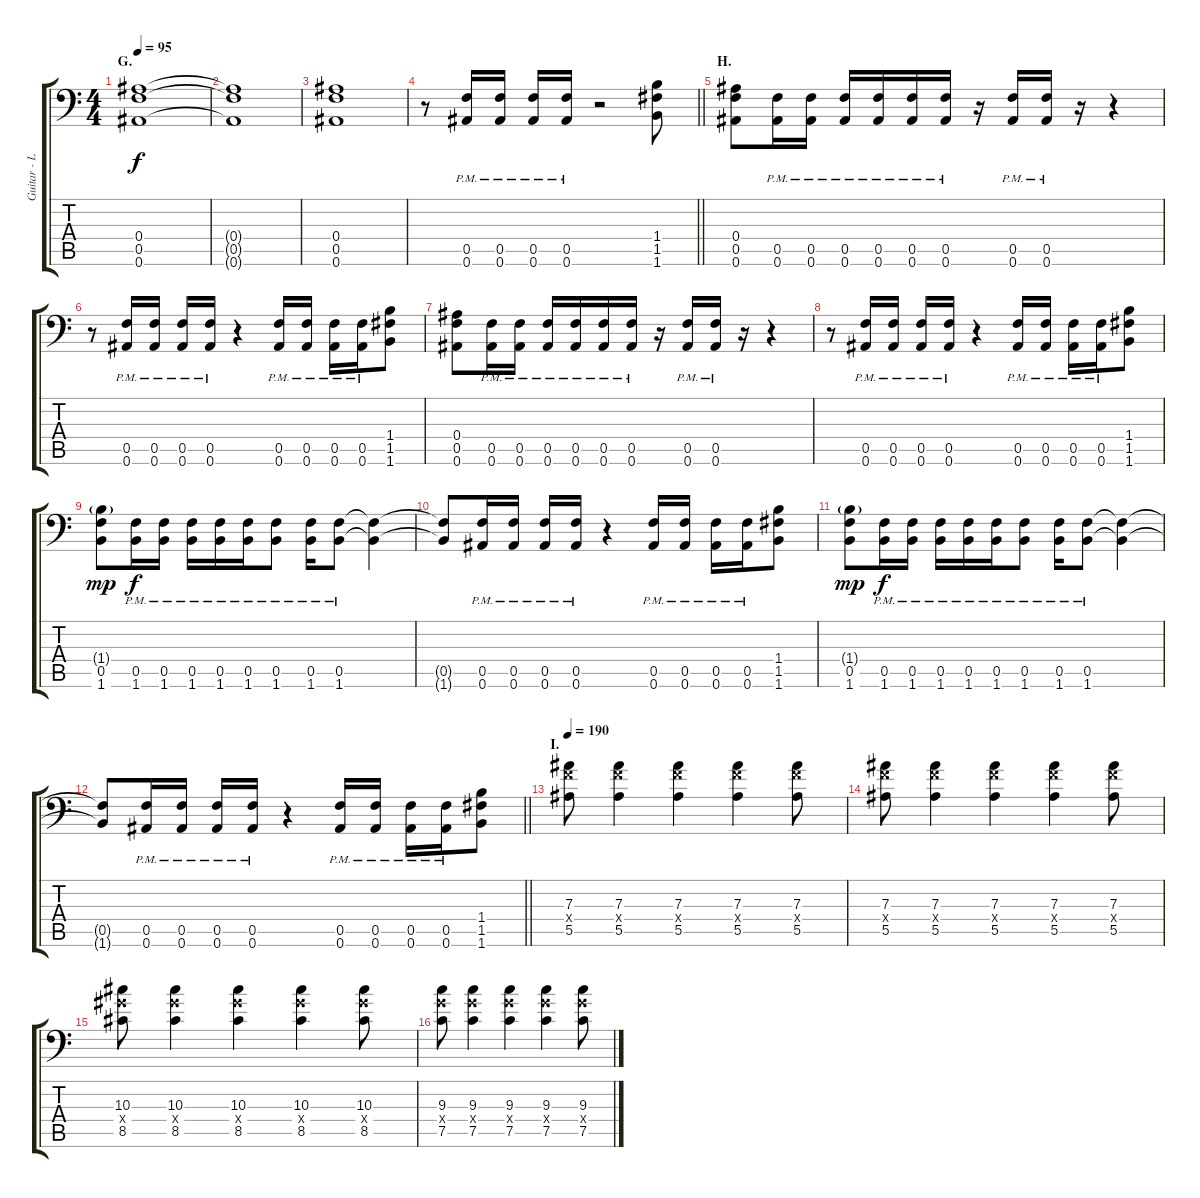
\track ("Guitar - Left" "Guitar - L") {instrument distortionguitar}
\staff {score tabs}
\tuning (C4 G3 Eb3 Bb2 F2 Bb1) {hide}
\ts (4 4)
\section ("" "G.")
\tempo 95
\clef f4
\ks c
(0.4 0.5 0.6).1{dy f} |
(0.4{t} 0.5{t} 0.6{t}).1 |
(0.4 0.5 0.6).1 |
\barLineRight lightlight
r.8 (0.5{pm} 0.6{pm}).16 (0.5{pm} 0.6{pm}).16 (0.5{pm} 0.6{pm}).16 (0.5{pm} 0.6{pm}).16 r.2 (1.4 1.5 1.6).8 |
\section ("" "H.")
(0.4 0.5 0.6).8 (0.5{pm} 0.6{pm}).16 (0.5{pm} 0.6{pm}).16 (0.5{pm} 0.6{pm}).16 (0.5{pm} 0.6{pm}).16 (0.5{pm} 0.6{pm}).16 (0.5{pm} 0.6{pm}).16 r.16 (0.5{pm} 0.6{pm}).16 (0.5{pm} 0.6{pm}).16 r.16 r.4 |
r.8 (0.5{pm} 0.6{pm}).16 (0.5{pm} 0.6{pm}).16 (0.5{pm} 0.6{pm}).16 (0.5{pm} 0.6{pm}).16 r.4 (0.5{pm} 0.6{pm}).16 (0.5{pm} 0.6{pm}).16 (0.5{pm} 0.6{pm}).16 (0.5{pm} 0.6{pm}).16 (1.4 1.5 1.6).8 |
(0.4 0.5 0.6).8 (0.5{pm} 0.6{pm}).16 (0.5{pm} 0.6{pm}).16 (0.5{pm} 0.6{pm}).16 (0.5{pm} 0.6{pm}).16 (0.5{pm} 0.6{pm}).16 (0.5{pm} 0.6{pm}).16 r.16 (0.5{pm} 0.6{pm}).16 (0.5{pm} 0.6{pm}).16 r.16 r.4 |
r.8 (0.5{pm} 0.6{pm}).16 (0.5{pm} 0.6{pm}).16 (0.5{pm} 0.6{pm}).16 (0.5{pm} 0.6{pm}).16 r.4 (0.5{pm} 0.6{pm}).16 (0.5{pm} 0.6{pm}).16 (0.5{pm} 0.6{pm}).16 (0.5{pm} 0.6{pm}).16 (1.4 1.5 1.6).8 |
(1.4{g} 0.5 1.6).8{dy mp} (0.5{pm} 1.6{pm}).16{dy f} (0.5{pm} 1.6{pm}).16 (0.5{pm} 1.6{pm}).16 (0.5{pm} 1.6{pm}).16 (0.5{pm} 1.6{pm}).16 (0.5{pm} 1.6{pm}).8 (0.5{pm} 1.6{pm}).16 (0.5{pm} 1.6{pm}).8 (0.5{t} 1.6{t}).4 |
(0.5{t} 1.6{t}).8 (0.5{pm} 0.6{pm}).16 (0.5{pm} 0.6{pm}).16 (0.5{pm} 0.6{pm}).16 (0.5{pm} 0.6{pm}).16 r.4 (0.5{pm} 0.6{pm}).16 (0.5{pm} 0.6{pm}).16 (0.5{pm} 0.6{pm}).16 (0.5{pm} 0.6{pm}).16 (1.4 1.5 1.6).8 |
(1.4{g} 0.5 1.6).8{dy mp} (0.5{pm} 1.6{pm}).16{dy f} (0.5{pm} 1.6{pm}).16 (0.5{pm} 1.6{pm}).16 (0.5{pm} 1.6{pm}).16 (0.5{pm} 1.6{pm}).16 (0.5{pm} 1.6{pm}).8 (0.5{pm} 1.6{pm}).16 (0.5{pm} 1.6{pm}).8 (0.5{t} 1.6{t}).4 |
\barLineRight lightlight
(0.5{t} 1.6{t}).8 (0.5{pm} 0.6{pm}).16 (0.5{pm} 0.6{pm}).16 (0.5{pm} 0.6{pm}).16 (0.5{pm} 0.6{pm}).16 r.4 (0.5{pm} 0.6{pm}).16 (0.5{pm} 0.6{pm}).16 (0.5{pm} 0.6{pm}).16 (0.5{pm} 0.6{pm}).16 (1.4 1.5 1.6).8 |
\section ("" "I.")
\tempo 190
(7.3 7.4{x} 5.5).8 (7.3 7.4{x} 5.5).4 (7.3 7.4{x} 5.5).4 (7.3 7.4{x} 5.5).4 (7.3 7.4{x} 5.5).8 |
(7.3 7.4{x} 5.5).8 (7.3 7.4{x} 5.5).4 (7.3 7.4{x} 5.5).4 (7.3 7.4{x} 5.5).4 (7.3 7.4{x} 5.5).8 |
(10.3 10.4{x} 8.5).8 (10.3 10.4{x} 8.5).4 (10.3 10.4{x} 8.5).4 (10.3 10.4{x} 8.5).4 (10.3 10.4{x} 8.5).8 |
(9.3 9.4{x} 7.5).8 (9.3 9.4{x} 7.5).4 (9.3 9.4{x} 7.5).4 (9.3 9.4{x} 7.5).4 (9.3 9.4{x} 7.5).8
